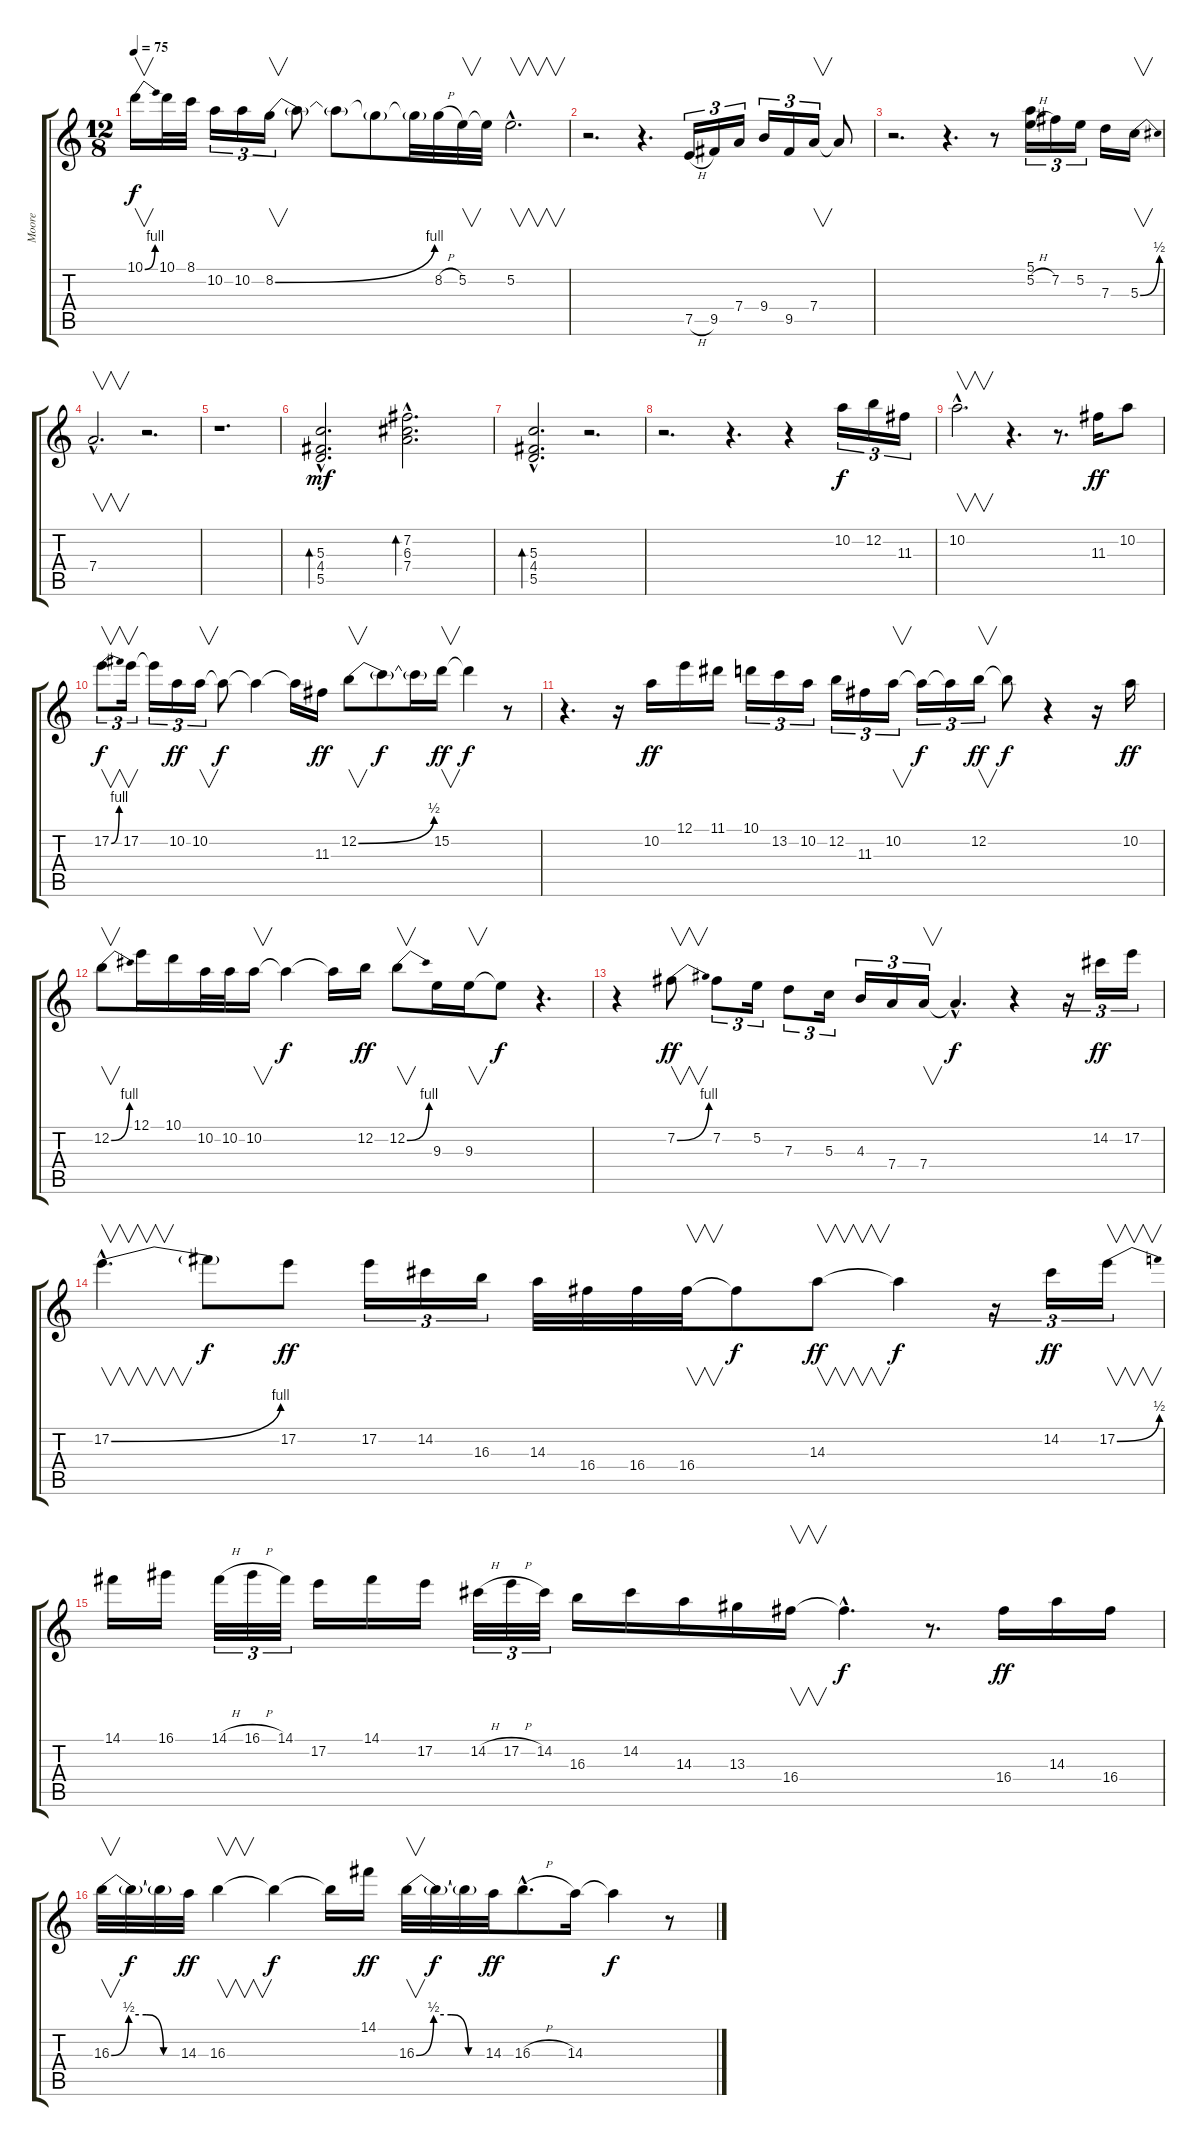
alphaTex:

\track ("Moore" "Moore") {instrument electricguitarjazz}
\staff {score tabs}
\tuning (E4 B3 G3 D3 A2 E2) {hide}
\ts (12 8)
\tempo 75
\clef g2
\ks c
10.1{be (bend 0 0 60 4)}.16{v dy f} 10.1.32 8.1.32 10.2.16{tu (3 2)} 10.2.16{tu (3 2)} 8.2{be (bend 0 0 60 4)}.16{v tu (3 2)} 8.2{t}.8 8.2{t}.8 8.2{t}.8 8.2{t}.32 8.2{h}.32 5.2.32{v} 5.2{t}.32 5.2{hac}.2{v d} |
r.2{d} r.4{d} 7.5{h}.16{tu (3 2)} 9.5.16{tu (3 2)} 7.4.16{tu (3 2)} 9.4.16{tu (3 2)} 9.5.16{tu (3 2)} 7.4.16{v tu (3 2)} 7.4{t}.8 |
r.2{d} r.4{d} r.8 (5.1 5.2{h}).16{tu (3 2)} 7.2.16{tu (3 2)} 5.2.16{tu (3 2)} 7.3.16 5.3{be (bend 0 0 60 2)}.16{v} |
7.4{hac}.2{v d} r.2{d} |
r.1{d} |
(5.3{hac} 4.4{hac} 5.5{hac}).2{d bd 240 dy mf} (7.2{hac} 6.3{hac} 7.4{hac}).2{d bd 240} |
(5.3{hac} 4.4{hac} 5.5{hac}).2{d bd 240} r.2{d} |
r.2{d} r.4{d} r.4 10.2.16{tu (3 2) dy f} 12.2.16{tu (3 2)} 11.3.16{tu (3 2)} |
10.2{hac}.2{v d} r.4{d} r.8{d} 11.3.16{dy ff} 10.2.8 |
17.2{be (bend 0 0 60 4)}.8{v tu (3 2) dy f} 17.2.16{v tu (3 2)} 17.2{t}.16{tu (3 2)} 10.2.16{tu (3 2) dy ff} 10.2.16{v tu (3 2)} 10.2{t}.8{dy f} 10.2{t}.4 10.2{t}.16 11.3.16{dy ff} 12.2{be (bend 0 0 60 2)}.8{v} 12.2{t}.8{dy f} 12.2{t}.16 15.2.16{v dy ff} 15.2{t}.4{dy f} r.8 |
r.4{d} r.16 10.2.16{dy ff} 12.1.16 11.1.16 10.1.16{tu (3 2)} 13.2.16{tu (3 2)} 10.2.16{tu (3 2)} 12.2.16{tu (3 2)} 11.3.16{tu (3 2)} 10.2.16{v tu (3 2)} 10.2{t}.16{tu (3 2) dy f} 10.2{t}.16{tu (3 2)} 12.2.16{v tu (3 2) dy ff} 12.2{t}.8{dy f} r.4 r.16 10.2.16{dy ff} |
12.2{be (bend 0 0 60 4)}.8{v} 12.1.16 10.1.16 10.2.32 10.2.32 10.2.16{v} 10.2{t}.4{dy f} 10.2{t}.16 12.2.16{dy ff} 12.2{be (bend 0 0 60 4)}.8{v} 9.3.16 9.3.16{v} 9.3{t}.8{dy f} r.4{d} |
r.4 7.2{be (bend 0 0 60 4)}.8{v dy ff} 7.2.8{tu (3 2)} 5.2.16{tu (3 2)} 7.3.8{tu (3 2)} 5.3.16{tu (3 2)} 4.3.16{tu (3 2)} 7.4.16{tu (3 2)} 7.4.16{v tu (3 2)} 7.4{hac t}.4{d dy f} r.4 r.16{tu (3 2)} 14.2.16{tu (3 2) dy ff} 17.2.16{tu (3 2)} |
17.2{be (bend 0 0 60 4) hac}.4{v d} 17.2{t}.8{dy f} 17.2.8{dy ff} 17.2.16{tu (3 2)} 14.2.16{tu (3 2)} 16.3.16{tu (3 2)} 14.3.32 16.4.32 16.4.32 16.4.32{v} 16.4{t}.8{dy f} 14.3.8{v dy ff} 14.3{t}.4{dy f} r.16{tu (3 2)} 14.2.16{tu (3 2) dy ff} 17.2{be (bend 0 0 60 2)}.16{v tu (3 2)} |
14.1.16 16.1.16 14.1{h}.32{tu (3 2)} 16.1{h}.32{tu (3 2)} 14.1.32{tu (3 2)} 17.2.16 14.1.16 17.2.16 14.2{h}.32{tu (3 2)} 17.2{h}.32{tu (3 2)} 14.2.32{tu (3 2)} 16.3.16 14.2.16 14.3.16 13.3.16 16.4.16{v} 16.4{hac t}.4{d dy f} r.8{d} 16.4.16{dy ff} 14.3.16 16.4.16 |
16.3{be (custom 0 0 15 2 30 2 45 0 60 0)}.32{v} 16.3{t}.32{dy f} 16.3{t}.32 14.3.32{dy ff} 16.3.4{v} 16.3{t}.4{dy f} 16.3{t}.16 14.1.16{dy ff} 16.3{be (custom 0 0 15 2 30 2 45 0 60 0)}.32{v} 16.3{t}.32{dy f} 16.3{t}.32 14.3.32{dy ff} 16.3{h hac}.8{d} 14.3.16 14.3{t}.4{dy f} r.8
